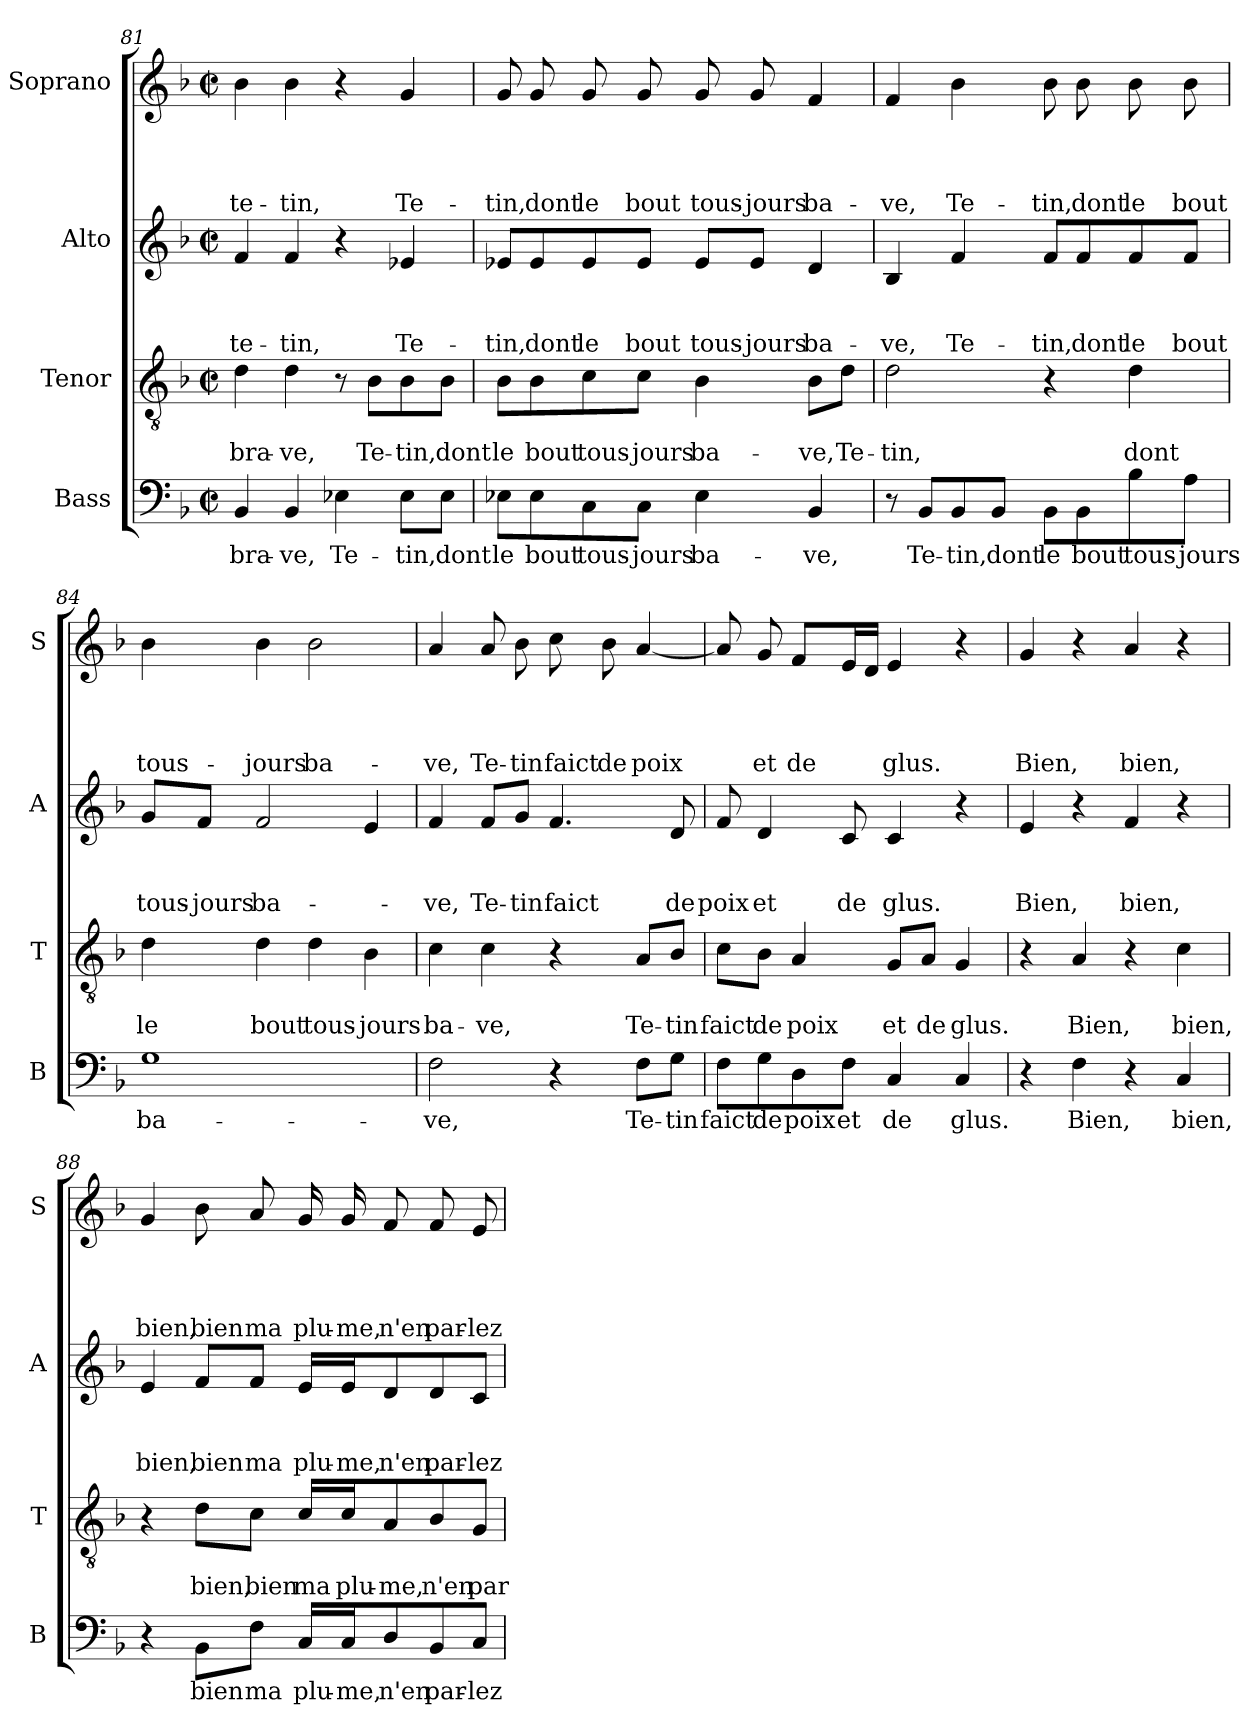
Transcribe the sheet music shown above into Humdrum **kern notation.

**kern	**text	**kern	**text	**text	**kern	**text	**text	**text	**kern	**text	**text	**text	**text
*part4	*part4	*part3	*part3	*part3	*part2	*part2	*part2	*part2	*part1	*part1	*part1	*part1	*part1
*staff4	*staff4	*staff3	*staff3	*staff3	*staff2	*staff2	*staff2	*staff2	*staff1	*staff1	*staff1	*staff1	*staff1
*I"Bass	*	*I"Tenor	*	*	*I"Alto	*	*	*	*I"Soprano	*	*	*	*
*I'B	*	*I'T	*	*	*I'A	*	*	*	*I'S	*	*	*	*
*clefF4	*	*clefGv2	*	*	*clefG2	*	*	*	*clefG2	*	*	*	*
*k[b-]	*	*k[b-]	*	*	*k[b-]	*	*	*	*k[b-]	*	*	*	*
*F:	*	*F:	*	*	*F:	*	*	*	*F:	*	*	*	*
*M2/2	*	*M2/2	*	*	*M2/2	*	*	*	*M2/2	*	*	*	*
*met(c|)	*	*met(c|)	*	*	*met(c|)	*	*	*	*met(c|)	*	*	*	*
=81	=81	=81	=81	=81	=81	=81	=81	=81	=81	=81	=81	=81	=81
4BB-/	bra-	4d\	.	bra-	4f/	.	.	te-	4b-\	.	.	.	te-
4BB-/	-ve,	4d\	.	-ve,	4f/	.	.	-tin,	4b-\	.	.	.	-tin,
4E-X\	Te-	8r	.	.	4r	.	.	.	4r	.	.	.	.
.	.	8B-\L	.	Te-	.	.	.	.	.	.	.	.	.
8E-\L	-tin,	8B-\	.	-tin,	4e-X/	.	.	Te-	4g/	.	.	.	Te-
8E-\J	dont	8B-\J	.	dont	.	.	.	.	.	.	.	.	.
=82	=82	=82	=82	=82	=82	=82	=82	=82	=82	=82	=82	=82	=82
8E-X\L	le	8B-\L	.	le	8e-X/L	.	.	-tin,	8g/	.	.	.	-tin,
8E-\	bout	8B-\	.	bout	8e-/	.	.	dont	8g/	.	.	.	dont
8C\	tous-	8c\	.	tous-	8e-/	.	.	le	8g/	.	.	.	le
8C\J	-jours	8c\J	.	-jours	8e-/J	.	.	bout	8g/	.	.	.	bout
4E-\	ba-	4B-\	.	ba-	8e-/L	.	.	tous-	8g/	.	.	.	tous-
.	.	.	.	.	8e-/J	.	.	-jours	8g/	.	.	.	-jours
4BB-/	-ve,	8B-\L	.	-ve,	4d/	.	.	ba-	4f/	.	.	.	ba-
.	.	8d\J	.	Te-	.	.	.	.	.	.	.	.	.
=83	=83	=83	=83	=83	=83	=83	=83	=83	=83	=83	=83	=83	=83
8r	.	2d\	.	-tin,	4B-/	.	.	-ve,	4f/	.	.	.	-ve,
8BB-/L	Te-	.	.	.	.	.	.	.	.	.	.	.	.
8BB-/	-tin,	.	.	.	4f/	.	.	Te-	4b-\	.	.	.	Te-
8BB-/J	dont	.	.	.	.	.	.	.	.	.	.	.	.
8BB-\L	le	4r	.	.	8f/L	.	.	-tin,	8b-\	.	.	.	-tin,
8BB-\	bout	.	.	.	8f/	.	.	dont	8b-\	.	.	.	dont
8B-\	tous-	4d\	.	dont	8f/	.	.	le	8b-\	.	.	.	le
8A\J	-jours	.	.	.	8f/J	.	.	bout	8b-\	.	.	.	bout
!!LO:PB:g=z
=84	=84	=84	=84	=84	=84	=84	=84	=84	=84	=84	=84	=84	=84
1G	ba-	4d\	.	le	8g/L	.	.	tous-	4b-\	.	.	.	tous-
.	.	.	.	.	8f/J	.	.	-jours	.	.	.	.	.
.	.	4d\	.	bout	2f/	.	.	ba-	4b-\	.	.	.	-jours
.	.	4d\	.	tous-	.	.	.	.	2b-\	.	.	.	ba-
.	.	4B-\	.	-jours	4e/	.	.	.	.	.	.	.	.
=85	=85	=85	=85	=85	=85	=85	=85	=85	=85	=85	=85	=85	=85
2F\	-ve,	4c\	.	ba-	4f/	.	.	-ve,	4a/	.	.	.	-ve,
.	.	4c\	.	-ve,	8f/L	.	.	Te-	8a/	.	.	.	Te-
.	.	.	.	.	8g/J	.	.	-tin	8b-\	.	.	.	-tin
4r	.	4r	.	.	4.f/	.	.	faict	8cc\	.	.	.	faict
.	.	.	.	.	.	.	.	.	8b-\	.	.	.	de
8F\L	Te-	8A/L	.	Te-	.	.	.	.	[4a/	.	.	.	poix
8G\J	-tin	8B-/J	.	-tin	8d/	.	.	de	.	.	.	.	.
=86	=86	=86	=86	=86	=86	=86	=86	=86	=86	=86	=86	=86	=86
8F\L	faict	8c\L	.	faict	8f/	.	.	poix	8a/]	.	.	.	.
8G\	de	8B-\J	.	de	4d/	.	.	et	8g/	.	.	.	et
8D\	poix	4A/	.	poix	.	.	.	.	8f/L	.	.	.	de
8F\J	et	.	.	.	8c/	.	.	de	16e/L	.	.	.	.
.	.	.	.	.	.	.	.	.	16d/JJ	.	.	.	.
4C/	de	8G/L	.	et	4c/	.	.	glus.	4e/	.	.	.	glus.
.	.	8A/J	.	de	.	.	.	.	.	.	.	.	.
4C/	glus.	4G/	.	glus.	4r	.	.	.	4r	.	.	.	.
=87	=87	=87	=87	=87	=87	=87	=87	=87	=87	=87	=87	=87	=87
4r	.	4r	.	.	4e/	.	.	Bien,	4g/	.	.	.	Bien,
4F\	Bien,	4A/	.	Bien,	4r	.	.	.	4r	.	.	.	.
4r	.	4r	.	.	4f/	.	.	bien,	4a/	.	.	.	bien,
4C/	bien,	4c\	.	bien,	4r	.	.	.	4r	.	.	.	.
=88	=88	=88	=88	=88	=88	=88	=88	=88	=88	=88	=88	=88	=88
4r	.	4r	.	.	4e/	.	.	bien,	4g/	.	.	.	bien,
8BB-\L	bien	8d\L	.	bien,	8f/L	.	.	bien	8b-\	.	.	.	bien
8F\J	ma	8c\J	.	bien	8f/J	.	.	ma	8a/	.	.	.	ma
16C/LL	plu-	16c/LL	.	ma	16e/LL	.	.	plu-	16g/	.	.	.	plu-
16C/J	-me,	16c/J	.	plu-	16e/J	.	.	-me,	16g/	.	.	.	-me,
8D/	n'en	8A/	.	-me,	8d/	.	.	n'en	8f/	.	.	.	n'en
8BB-/	par-	8B-/	.	n'en	8d/	.	.	par-	8f/	.	.	.	par-
8C/J	-lez	8G/J	.	par-	8c/J	.	.	-lez	8e/	.	.	.	-lez
=	=	=	=	=	=	=	=	=	=	=	=	=	=
*-	*-	*-	*-	*-	*-	*-	*-	*-	*-	*-	*-	*-	*-
